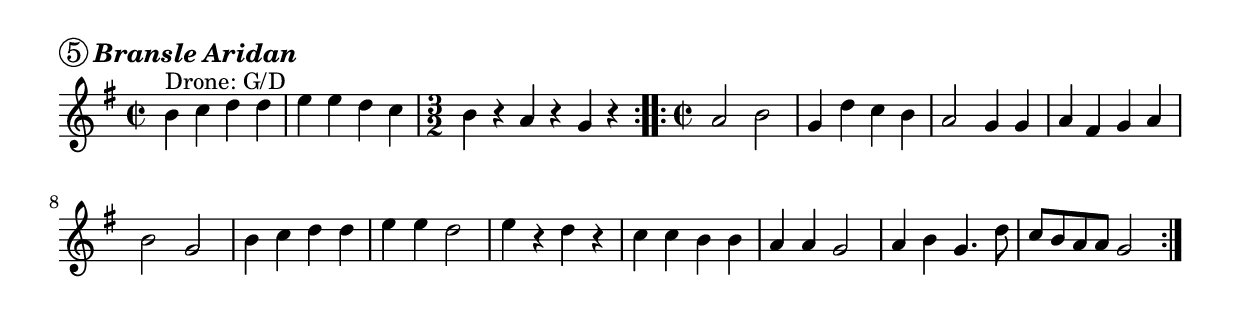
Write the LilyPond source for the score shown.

% ---
% name: Aridan Bransle
% alt_name: Bransle Aridan
% dancers: 2@Two or More People

\include "music/include/fb_functions.ly"
%#(set-global-staff-size 18)
\include "english.ly"
%#(set-default-paper-size "letter")



  % ARIDAN
  \score {
    \new Staff \relative c'' {
      \time 2/2
      \key g \major
      \repeat volta 2 {
        b4^\markup{Drone: G/D}  c d d e e d c 
        \time 3/2 b r a r g r
      }
      \repeat volta 2 {
        \time 2/2 
        a2 b g4 d' c b a2 g4 g a fs g a b2 g 
        b4 c d d e e d2 e4 r d r c c b b a a g2 
        a4 b g4. d'8 c b a a g2
      }
    }


    \header { piece = \markup { \huge \circle  5 \large \italic {  \bold{Bransle Aridan}} } }
    \layout { indent = 0\mm }
  }




\version "2.10.10"  % necessary for upgrading to future LilyPond versions.

